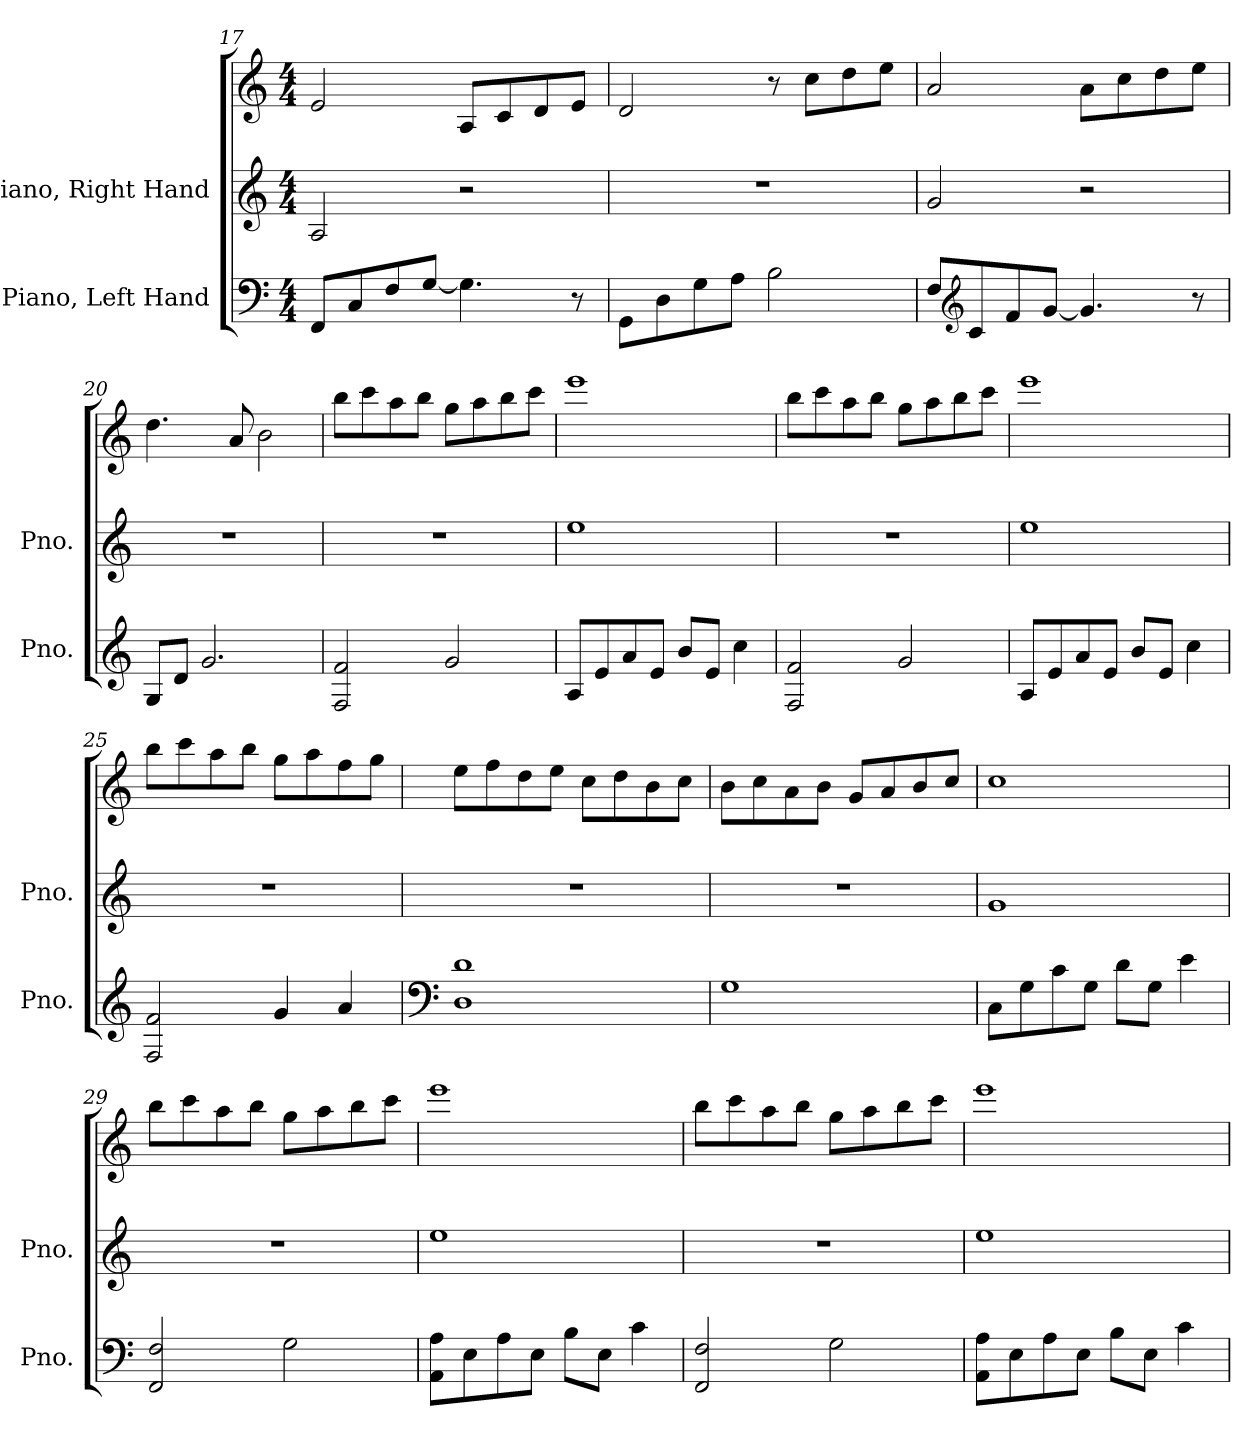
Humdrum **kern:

**kern	**kern	**kern
*part2	*part1	*part1
*staff3	*staff2	*staff1
*I"Piano, Left Hand	*I"Piano, Right Hand	*
*I'Pno.	*I'Pno.	*
!!LO:LB:g=z
*clefF4	*clefG2	*clefG2
*k[]	*k[]	*k[]
*M4/4	*M4/4	*M4/4
=17	=17	=17
8FF/L	2A/	2e/
8C/	.	.
8F/	.	.
[8G/J	.	.
4.G\]	2r	8A/L
.	.	8c/
.	.	8d/
8r	.	8e/J
=18	=18	=18
8GG\L	1r	2d/
8D\	.	.
8G\	.	.
8A\J	.	.
2B\	.	8r
.	.	8cc\L
.	.	8dd\
.	.	8ee\J
=19	=19	=19
8F/L	2g/	2a/
*clefG2	*	*
8c/	.	.
8f/	.	.
[8g/J	.	.
4.g/]	2r	8a\L
.	.	8cc\
.	.	8dd\
8r	.	8ee\J
=20	=20	=20
8G/L	1r	4.dd\
8d/J	.	.
2.g/	.	.
.	.	8a/
.	.	2b\
!!LO:PB:g=z
=21	=21	=21
2F/ 2f/	1r	8bb\L
.	.	8ccc\
.	.	8aa\
.	.	8bb\J
2g/	.	8gg\L
.	.	8aa\
.	.	8bb\
.	.	8ccc\J
=22	=22	=22
8A/L	1ee	1eee
8e/	.	.
8a/	.	.
8e/J	.	.
8b/L	.	.
8e/J	.	.
4cc\	.	.
=23	=23	=23
2F/ 2f/	1r	8bb\L
.	.	8ccc\
.	.	8aa\
.	.	8bb\J
2g/	.	8gg\L
.	.	8aa\
.	.	8bb\
.	.	8ccc\J
=24	=24	=24
8A/L	1ee	1eee
8e/	.	.
8a/	.	.
8e/J	.	.
8b/L	.	.
8e/J	.	.
4cc\	.	.
!!LO:LB:g=z
=25	=25	=25
2F/ 2f/	1r	8bb\L
.	.	8ccc\
.	.	8aa\
.	.	8bb\J
4g/	.	8gg\L
.	.	8aa\
4a/	.	8ff\
.	.	8gg\J
=26	=26	=26
*clefF4	*	*
1D 1d	1r	8ee\L
.	.	8ff\
.	.	8dd\
.	.	8ee\J
.	.	8cc\L
.	.	8dd\
.	.	8b\
.	.	8cc\J
=27	=27	=27
1G	1r	8b\L
.	.	8cc\
.	.	8a\
.	.	8b\J
.	.	8g/L
.	.	8a/
.	.	8b/
.	.	8cc/J
=28	=28	=28
8C\L	1g	1cc
8G\	.	.
8c\	.	.
8G\J	.	.
8d\L	.	.
8G\J	.	.
4e\	.	.
!!LO:LB:g=z
=29	=29	=29
2FF/ 2F/	1r	8bb\L
.	.	8ccc\
.	.	8aa\
.	.	8bb\J
2G\	.	8gg\L
.	.	8aa\
.	.	8bb\
.	.	8ccc\J
=30	=30	=30
8AA\ 8A\L	1ee	1eee
8E\	.	.
8A\	.	.
8E\J	.	.
8B\L	.	.
8E\J	.	.
4c\	.	.
=31	=31	=31
2FF/ 2F/	1r	8bb\L
.	.	8ccc\
.	.	8aa\
.	.	8bb\J
2G\	.	8gg\L
.	.	8aa\
.	.	8bb\
.	.	8ccc\J
=32	=32	=32
8AA\ 8A\L	1ee	1eee
8E\	.	.
8A\	.	.
8E\J	.	.
8B\L	.	.
8E\J	.	.
4c\	.	.
=	=	=
*-	*-	*-
